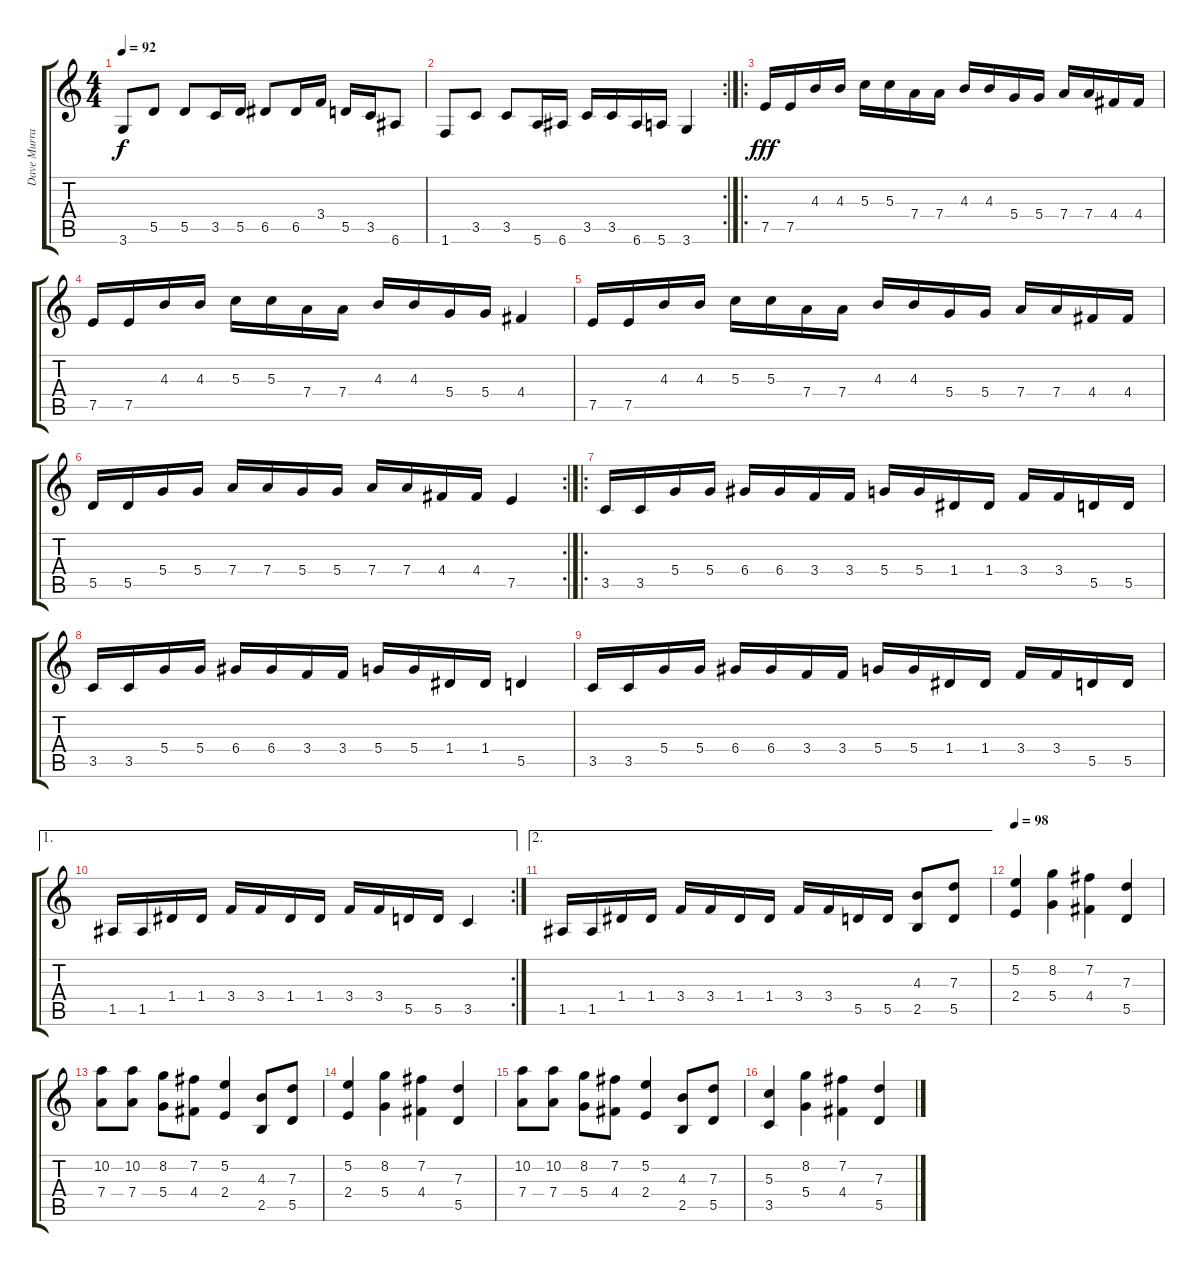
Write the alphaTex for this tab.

\track ("Dave Murray" "Dave Murra") {instrument distortionguitar}
\staff {score tabs}
\tuning (E4 B3 G3 D3 A2 E2) {hide}
\ts (4 4)
\tempo 92
\clef g2
\ks c
3.6.8{dy f} 5.5.8 5.5.8 3.5.16 5.5.16 6.5.8 6.5.16 3.4.16 5.5.16 3.5.16 6.6.8 |
\rc 2
1.6.8 3.5.8 3.5.8 5.6.16 6.6.16 3.5.16 3.5.16 6.6.16 5.6.16 3.6.4 |
\ro
7.5.16{dy fff} 7.5.16 4.3.16 4.3.16 5.3.16 5.3.16 7.4.16 7.4.16 4.3.16 4.3.16 5.4.16 5.4.16 7.4.16 7.4.16 4.4.16 4.4.16 |
7.5.16 7.5.16 4.3.16 4.3.16 5.3.16 5.3.16 7.4.16 7.4.16 4.3.16 4.3.16 5.4.16 5.4.16 4.4.4 |
7.5.16 7.5.16 4.3.16 4.3.16 5.3.16 5.3.16 7.4.16 7.4.16 4.3.16 4.3.16 5.4.16 5.4.16 7.4.16 7.4.16 4.4.16 4.4.16 |
\rc 2
5.5.16 5.5.16 5.4.16 5.4.16 7.4.16 7.4.16 5.4.16 5.4.16 7.4.16 7.4.16 4.4.16 4.4.16 7.5.4 |
\ro
3.5.16 3.5.16 5.4.16 5.4.16 6.4.16 6.4.16 3.4.16 3.4.16 5.4.16 5.4.16 1.4.16 1.4.16 3.4.16 3.4.16 5.5.16 5.5.16 |
3.5.16 3.5.16 5.4.16 5.4.16 6.4.16 6.4.16 3.4.16 3.4.16 5.4.16 5.4.16 1.4.16 1.4.16 5.5.4 |
3.5.16 3.5.16 5.4.16 5.4.16 6.4.16 6.4.16 3.4.16 3.4.16 5.4.16 5.4.16 1.4.16 1.4.16 3.4.16 3.4.16 5.5.16 5.5.16 |
\ae 1
\rc 2
1.5.16 1.5.16 1.4.16 1.4.16 3.4.16 3.4.16 1.4.16 1.4.16 3.4.16 3.4.16 5.5.16 5.5.16 3.5.4 |
\ae 2
1.5.16 1.5.16 1.4.16 1.4.16 3.4.16 3.4.16 1.4.16 1.4.16 3.4.16 3.4.16 5.5.16 5.5.16 (4.3 2.5).8 (7.3 5.5).8 |
\tempo 98
(5.2 2.4).4 (8.2 5.4).4 (7.2 4.4).4 (7.3 5.5).4 |
(10.2 7.4).8 (10.2 7.4).8 (8.2 5.4).8 (7.2 4.4).8 (5.2 2.4).4 (4.3 2.5).8 (7.3 5.5).8 |
(5.2 2.4).4 (8.2 5.4).4 (7.2 4.4).4 (7.3 5.5).4 |
(10.2 7.4).8 (10.2 7.4).8 (8.2 5.4).8 (7.2 4.4).8 (5.2 2.4).4 (4.3 2.5).8 (7.3 5.5).8 |
(5.3 3.5).4 (8.2 5.4).4 (7.2 4.4).4 (7.3 5.5).4
